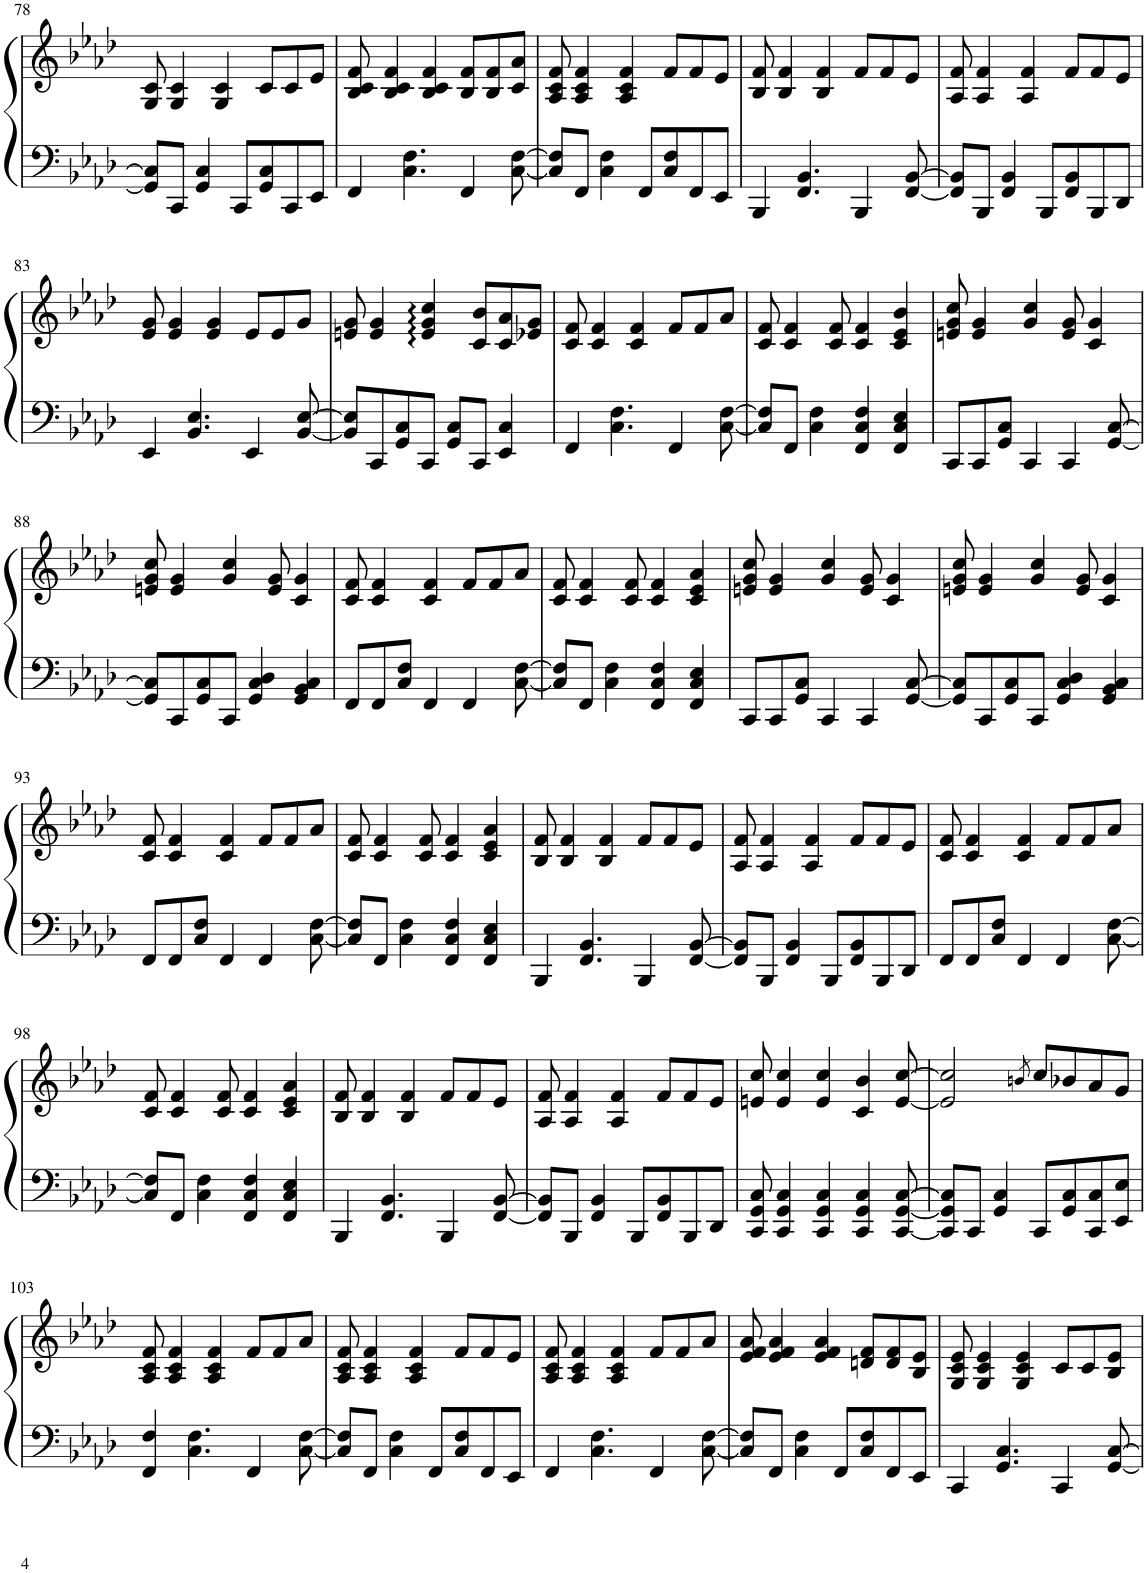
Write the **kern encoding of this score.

**kern	**kern
*part1	*part1
*staff2	*staff1
*I"Piano	*
*I'Pno.	*
!!LO:PB:g=z
*clefF4	*clefG2
*k[b-e-a-d-]	*k[b-e-a-d-]
*M4/4	*M4/4
=78	=78
8GG/] 8C/]L	8G/ 8c/
8CC/J	4G/ 4c/
4GG/ 4C/	.
.	4G/ 4c/
8CC/L	.
8GG/ 8C/	8c/L
8CC/	8c/
8EE-/J	8e-/J
=79	=79
4FF/	8B-/ 8c/ 8f/
.	4B-/ 4c/ 4f/
4.C\ 4.F\	.
.	4B-/ 4c/ 4f/
4FF/	8B-/ 8f/L
.	8B-/ 8f/
[8C\ [8F\	8c/ 8a-/J
=80	=80
8C/] 8F/]L	8A-/ 8c/ 8f/
8FF/J	4A-/ 4c/ 4f/
4C\ 4F\	.
.	4A-/ 4c/ 4f/
8FF/L	.
8C/ 8F/	8f/L
8FF/	8f/
8EE-/J	8e-/J
=81	=81
4BBB-/	8B-/ 8f/
.	4B-/ 4f/
4.FF/ 4.BB-/	.
.	4B-/ 4f/
4BBB-/	8f/L
.	8f/
[8FF/ [8BB-/	8e-/J
=82	=82
8FF/] 8BB-/]L	8A-/ 8f/
8BBB-/J	4A-/ 4f/
4FF/ 4BB-/	.
.	4A-/ 4f/
8BBB-/L	.
8FF/ 8BB-/	8f/L
8BBB-/	8f/
8DD-/J	8e-/J
!!LO:LB:g=z
=83	=83
4EE-/	8e-/ 8g/
.	4e-/ 4g/
4.BB-/ 4.E-/	.
.	4e-/ 4g/
4EE-/	8e-/L
.	8e-/
[8BB-/ [8E-/	8g/J
=84	=84
8BB-/] 8E-/]L	8en/ 8g/
8CC/	4e/ 4g/
8GG/ 8C/	.
8CC/J	4e/ 4g/ 4cc/
8GG/ 8C/L	.
8CC/J	8c/ 8b-/L
4EE-/ 4C/	8c/ 8a-/
.	8e-X/ 8g/J
=85	=85
4FF/	8c/ 8f/
.	4c/ 4f/
4.C\ 4.F\	.
.	4c/ 4f/
4FF/	8f/L
.	8f/
[8C\ [8F\	8a-/J
=86	=86
8C/] 8F/]L	8c/ 8f/
8FF/J	4c/ 4f/
4C\ 4F\	.
.	8c/ 8f/
4FF/ 4C/ 4F/	4c/ 4f/
4FF/ 4C/ 4E-/	4c/ 4e-/ 4b-/
=87	=87
8CC/L	8en/ 8g/ 8cc/
8CC/	4e/ 4g/
8GG/ 8C/J	.
4CC/	4g/ 4cc/
4CC/	8e/ 8g/
.	4c/ 4g/
[8GG/ [8C/	.
!!LO:LB:g=z
=88	=88
8GG/] 8C/]L	8en/ 8g/ 8cc/
8CC/	4e/ 4g/
8GG/ 8C/	.
8CC/J	4g/ 4cc/
4GG/ 4C/ 4D-/	.
.	8e/ 8g/
4GG/ 4BB-/ 4C/	4c/ 4g/
=89	=89
8FF/L	8c/ 8f/
8FF/	4c/ 4f/
8C/ 8F/J	.
4FF/	4c/ 4f/
4FF/	8f/L
.	8f/
[8C\ [8F\	8a-/J
=90	=90
8C/] 8F/]L	8c/ 8f/
8FF/J	4c/ 4f/
4C\ 4F\	.
.	8c/ 8f/
4FF/ 4C/ 4F/	4c/ 4f/
4FF/ 4C/ 4E-/	4c/ 4e-/ 4a-/
=91	=91
8CC/L	8en/ 8g/ 8cc/
8CC/	4e/ 4g/
8GG/ 8C/J	.
4CC/	4g/ 4cc/
4CC/	8e/ 8g/
.	4c/ 4g/
[8GG/ [8C/	.
=92	=92
8GG/] 8C/]L	8en/ 8g/ 8cc/
8CC/	4e/ 4g/
8GG/ 8C/	.
8CC/J	4g/ 4cc/
4GG/ 4C/ 4D-/	.
.	8e/ 8g/
4GG/ 4BB-/ 4C/	4c/ 4g/
!!LO:LB:g=z
=93	=93
8FF/L	8c/ 8f/
8FF/	4c/ 4f/
8C/ 8F/J	.
4FF/	4c/ 4f/
4FF/	8f/L
.	8f/
[8C\ [8F\	8a-/J
=94	=94
8C/] 8F/]L	8c/ 8f/
8FF/J	4c/ 4f/
4C\ 4F\	.
.	8c/ 8f/
4FF/ 4C/ 4F/	4c/ 4f/
4FF/ 4C/ 4E-/	4c/ 4e-/ 4a-/
=95	=95
4BBB-/	8B-/ 8f/
.	4B-/ 4f/
4.FF/ 4.BB-/	.
.	4B-/ 4f/
4BBB-/	8f/L
.	8f/
[8FF/ [8BB-/	8e-/J
=96	=96
8FF/] 8BB-/]L	8A-/ 8f/
8BBB-/J	4A-/ 4f/
4FF/ 4BB-/	.
.	4A-/ 4f/
8BBB-/L	.
8FF/ 8BB-/	8f/L
8BBB-/	8f/
8DD-/J	8e-/J
=97	=97
8FF/L	8c/ 8f/
8FF/	4c/ 4f/
8C/ 8F/J	.
4FF/	4c/ 4f/
4FF/	8f/L
.	8f/
[8C\ [8F\	8a-/J
!!LO:LB:g=z
=98	=98
8C/] 8F/]L	8c/ 8f/
8FF/J	4c/ 4f/
4C\ 4F\	.
.	8c/ 8f/
4FF/ 4C/ 4F/	4c/ 4f/
4FF/ 4C/ 4E-/	4c/ 4e-/ 4a-/
=99	=99
4BBB-/	8B-/ 8f/
.	4B-/ 4f/
4.FF/ 4.BB-/	.
.	4B-/ 4f/
4BBB-/	8f/L
.	8f/
[8FF/ [8BB-/	8e-/J
=100	=100
8FF/] 8BB-/]L	8A-/ 8f/
8BBB-/J	4A-/ 4f/
4FF/ 4BB-/	.
.	4A-/ 4f/
8BBB-/L	.
8FF/ 8BB-/	8f/L
8BBB-/	8f/
8DD-/J	8e-/J
=101	=101
8CC/ 8GG/ 8C/	8en/ 8cc/
4CC/ 4GG/ 4C/	4e/ 4cc/
4CC/ 4GG/ 4C/	4e/ 4cc/
4CC/ 4GG/ 4C/	4c/ 4b-/
[8CC/ [8GG/ [8C/	[8e/ [8cc/
=102	=102
8CC/] 8GG/] 8C/]L	2e/] 2cc/]
8CC/J	.
4GG/ 4C/	.
.	8qbn/
8CC/L	8cc/L
8GG/ 8C/	8b-X/
8CC/ 8C/	8a-/
8EE-/ 8E-/J	8g/J
!!LO:LB:g=z
=103	=103
4FF/ 4F/	8A-/ 8c/ 8f/
.	4A-/ 4c/ 4f/
4.C\ 4.F\	.
.	4A-/ 4c/ 4f/
4FF/	8f/L
.	8f/
[8C\ [8F\	8a-/J
=104	=104
8C/] 8F/]L	8A-/ 8c/ 8f/
8FF/J	4A-/ 4c/ 4f/
4C\ 4F\	.
.	4A-/ 4c/ 4f/
8FF/L	.
8C/ 8F/	8f/L
8FF/	8f/
8EE-/J	8e-/J
=105	=105
4FF/	8A-/ 8c/ 8f/
.	4A-/ 4c/ 4f/
4.C\ 4.F\	.
.	4A-/ 4c/ 4f/
4FF/	8f/L
.	8f/
[8C\ [8F\	8a-/J
=106	=106
8C/] 8F/]L	8e-/ 8f/ 8a-/
8FF/J	4e-/ 4f/ 4a-/
4C\ 4F\	.
.	4e-/ 4f/ 4a-/
8FF/L	.
8C/ 8F/	8dn/ 8f/L
8FF/	8d/ 8f/
8EE-/J	8B-/ 8e-/J
=107	=107
4CC/	8G/ 8c/ 8e-/
.	4G/ 4c/ 4e-/
4.GG/ 4.C/	.
.	4G/ 4c/ 4e-/
4CC/	8c/L
.	8c/
[8GG/ [8C/	8B-/ 8e-/J
=	=
*-	*-
